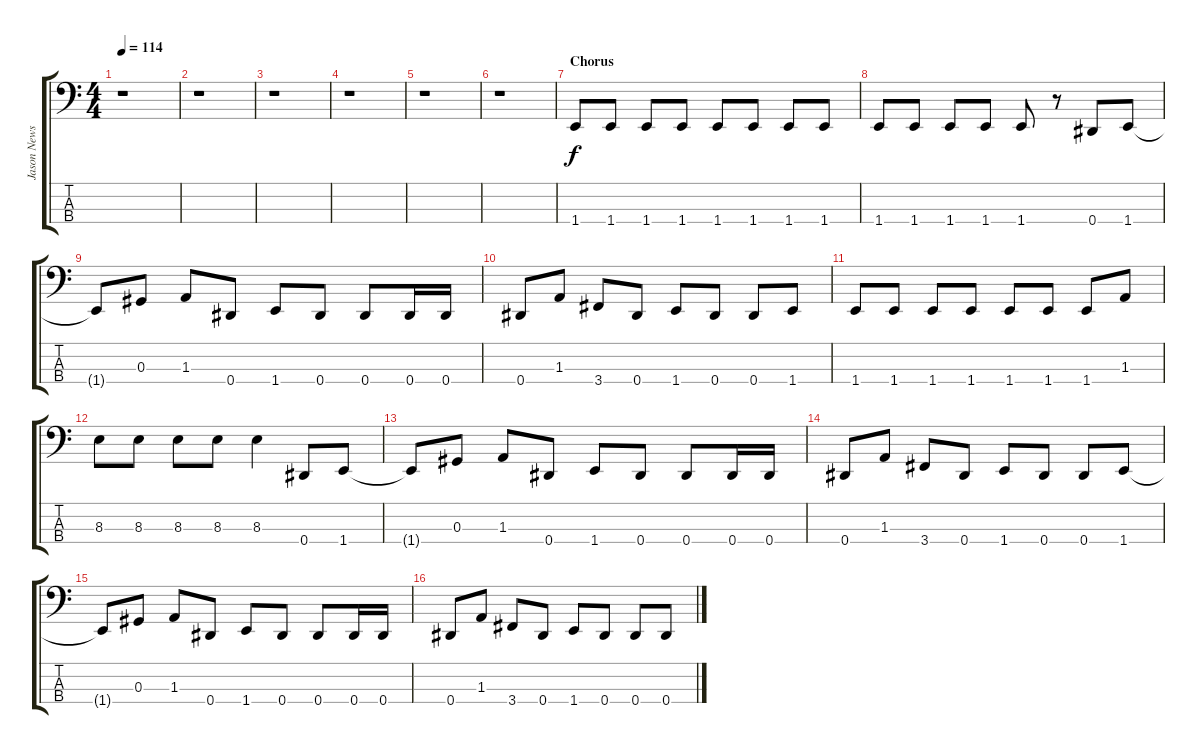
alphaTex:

\track ("Jason Newsted" "Jason News") {instrument electricbasspick}
\staff {score tabs}
\tuning (Gb2 Db2 Ab1 Eb1) {hide}
\ts (4 4)
\tempo 114
\clef f4
\ks c
r.1{dy f} |
r.1 |
r.1 |
r.1 |
r.1 |
r.1 |
\section ("" "Chorus")
1.4.8 1.4.8 1.4.8 1.4.8 1.4.8 1.4.8 1.4.8 1.4.8 |
1.4.8 1.4.8 1.4.8 1.4.8 1.4.8 r.8 0.4.8 1.4.8 |
1.4{t}.8 0.3.8 1.3.8 0.4.8 1.4.8 0.4.8 0.4.8 0.4.16 0.4.16 |
0.4.8 1.3.8 3.4.8 0.4.8 1.4.8 0.4.8 0.4.8 1.4.8 |
1.4.8 1.4.8 1.4.8 1.4.8 1.4.8 1.4.8 1.4.8 1.3.8 |
8.3.8 8.3.8 8.3.8 8.3.8 8.3.4 0.4.8 1.4.8 |
1.4{t}.8 0.3.8 1.3.8 0.4.8 1.4.8 0.4.8 0.4.8 0.4.16 0.4.16 |
0.4.8 1.3.8 3.4.8 0.4.8 1.4.8 0.4.8 0.4.8 1.4.8 |
1.4{t}.8 0.3.8 1.3.8 0.4.8 1.4.8 0.4.8 0.4.8 0.4.16 0.4.16 |
0.4.8 1.3.8 3.4.8 0.4.8 1.4.8 0.4.8 0.4.8 0.4.8
